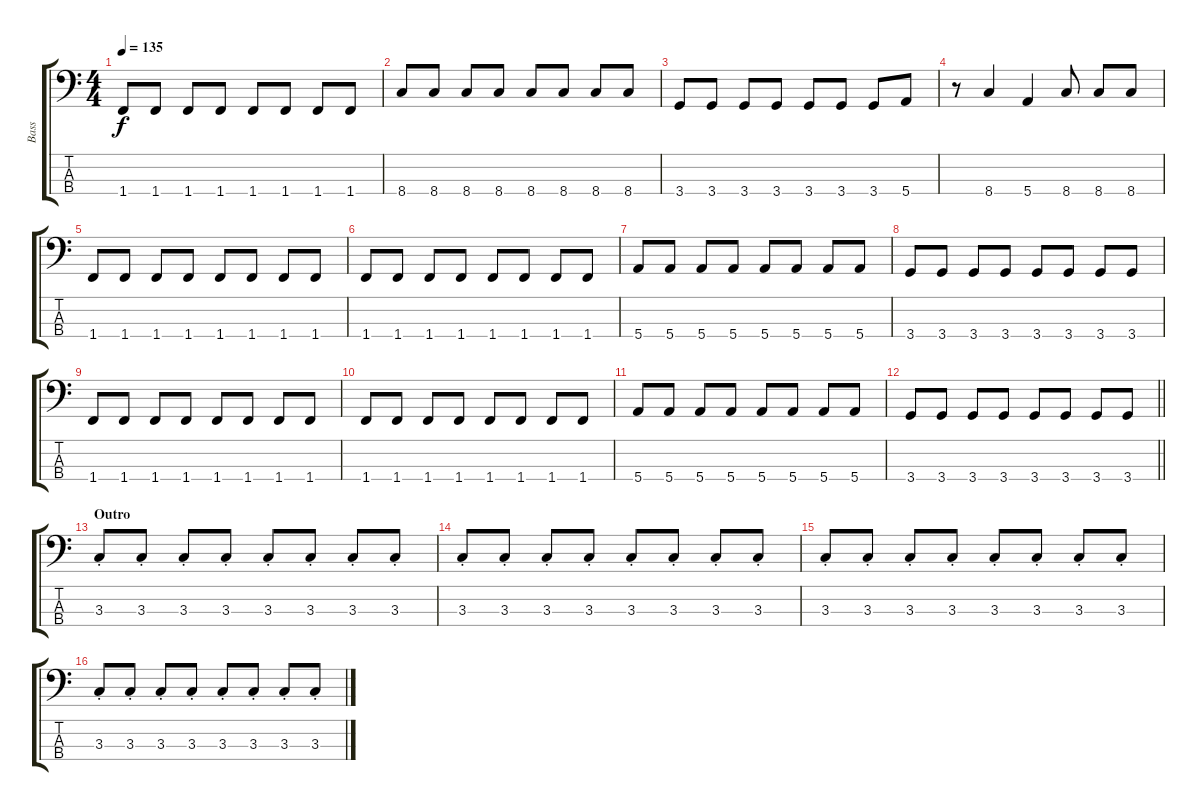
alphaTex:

\track ("Bass" "Bass") {instrument electricbasspick}
\staff {score tabs}
\tuning (G2 D2 A1 E1) {hide}
\ts (4 4)
\tempo 135
\clef f4
\ks c
1.4.8{dy f} 1.4.8 1.4.8 1.4.8 1.4.8 1.4.8 1.4.8 1.4.8 |
8.4.8 8.4.8 8.4.8 8.4.8 8.4.8 8.4.8 8.4.8 8.4.8 |
3.4.8 3.4.8 3.4.8 3.4.8 3.4.8 3.4.8 3.4.8 5.4.8 |
r.8 8.4.4 5.4.4 8.4.8 8.4.8 8.4.8 |
1.4.8 1.4.8 1.4.8 1.4.8 1.4.8 1.4.8 1.4.8 1.4.8 |
1.4.8 1.4.8 1.4.8 1.4.8 1.4.8 1.4.8 1.4.8 1.4.8 |
5.4.8 5.4.8 5.4.8 5.4.8 5.4.8 5.4.8 5.4.8 5.4.8 |
3.4.8 3.4.8 3.4.8 3.4.8 3.4.8 3.4.8 3.4.8 3.4.8 |
1.4.8 1.4.8 1.4.8 1.4.8 1.4.8 1.4.8 1.4.8 1.4.8 |
1.4.8 1.4.8 1.4.8 1.4.8 1.4.8 1.4.8 1.4.8 1.4.8 |
5.4.8 5.4.8 5.4.8 5.4.8 5.4.8 5.4.8 5.4.8 5.4.8 |
\barLineRight lightlight
3.4.8 3.4.8 3.4.8 3.4.8 3.4.8 3.4.8 3.4.8 3.4.8 |
\section ("" "Outro")
3.3{st}.8{instrument synthbass1} 3.3{st}.8 3.3{st}.8 3.3{st}.8 3.3{st}.8 3.3{st}.8 3.3{st}.8 3.3{st}.8 |
3.3{st}.8 3.3{st}.8 3.3{st}.8 3.3{st}.8 3.3{st}.8 3.3{st}.8 3.3{st}.8 3.3{st}.8 |
3.3{st}.8 3.3{st}.8 3.3{st}.8 3.3{st}.8 3.3{st}.8 3.3{st}.8 3.3{st}.8 3.3{st}.8 |
3.3{st}.8 3.3{st}.8 3.3{st}.8 3.3{st}.8 3.3{st}.8 3.3{st}.8 3.3{st}.8 3.3{st}.8
